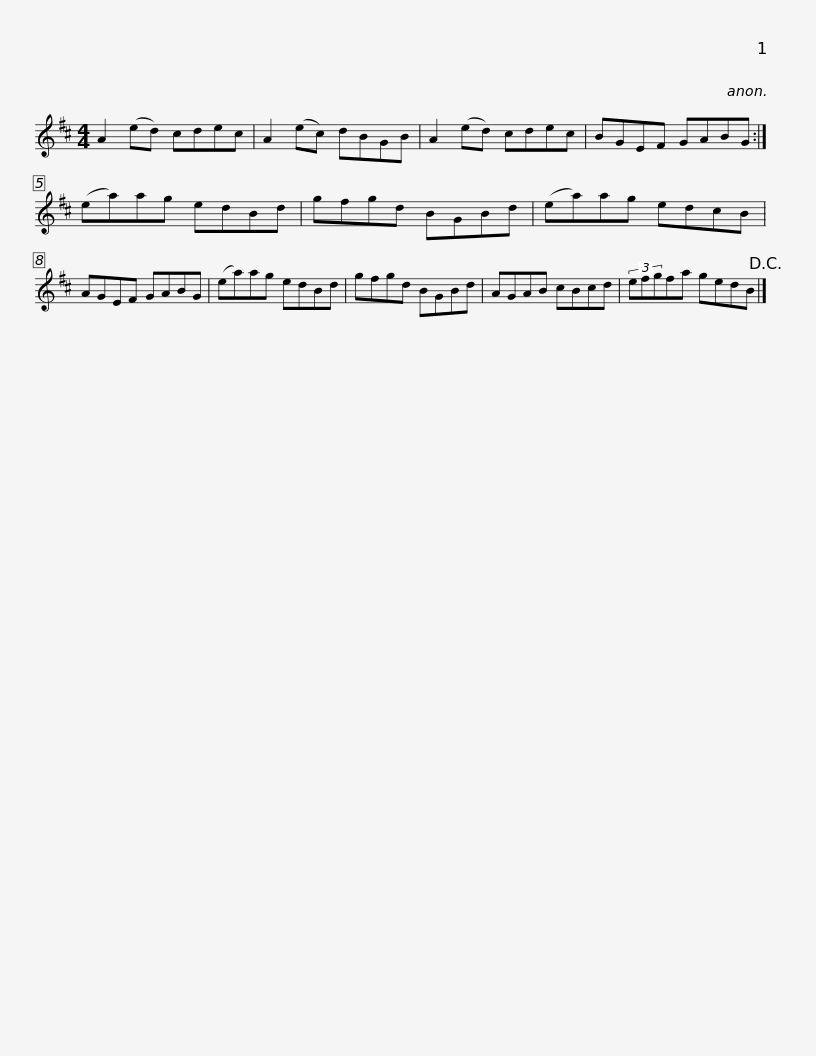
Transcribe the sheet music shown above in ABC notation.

X:1
L:1/8
M:4/4
I:linebreak $
K:D
V:1 treble
V:1
 A2 (ed) cdec | A2 (ec) dBGB | A2 (ed) cdec | BGEF GABG :| (ea)ag edBd |$ %5
 gfgd BGBd | (ea)ag edcB | AGEF GABG | (ea)ag edBd | gfgd BGBd |$ %10
 AGAB cBcd | (3efgfa gedB!D.C.! |] %12
